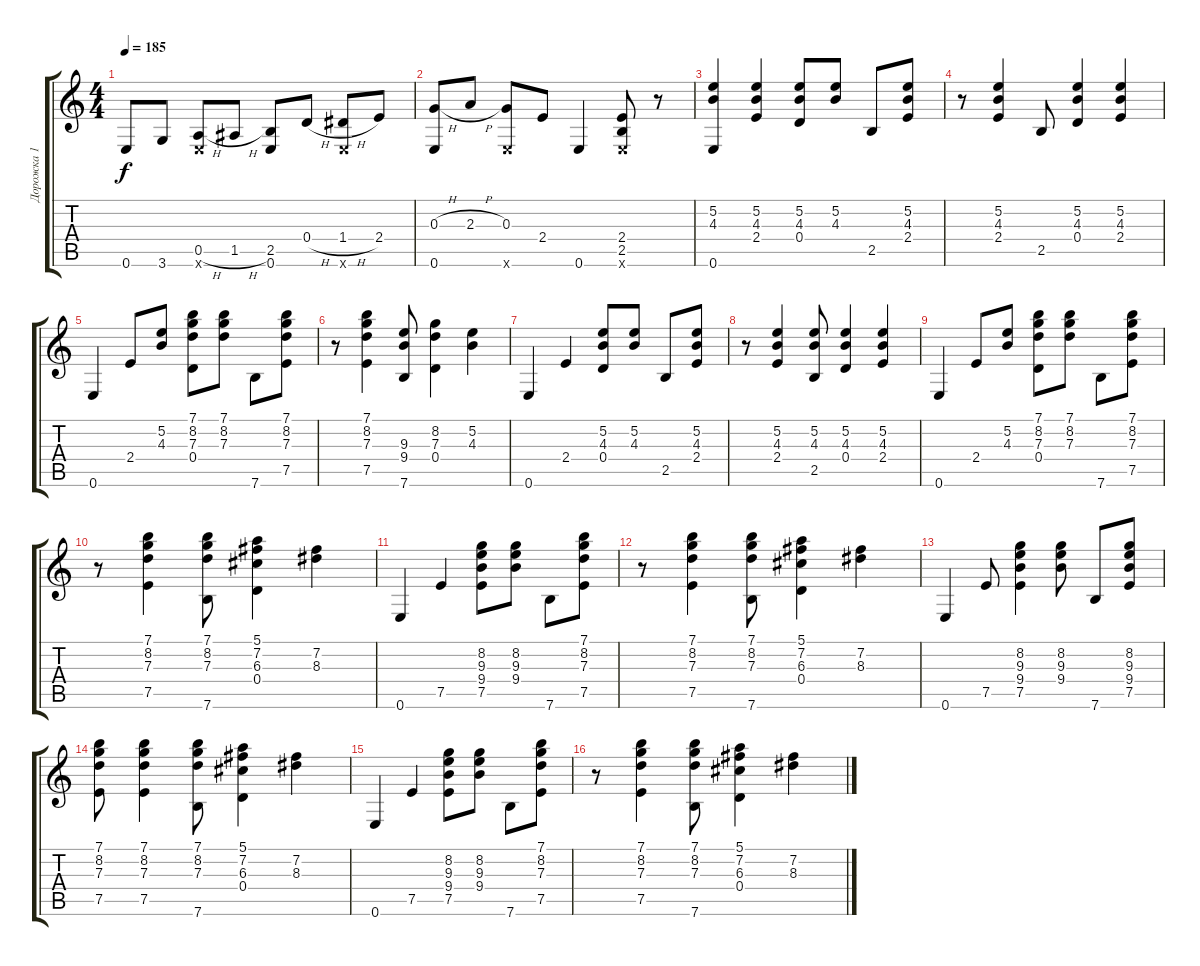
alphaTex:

\track ("Дорожка 1" "Дорожка 1") {instrument acousticguitarsteel}
\staff {score tabs}
\tuning (E4 B3 G3 D3 A2 E2) {hide}
\ts (4 4)
\tempo 185
\clef g2
\ks c
0.6.8{dy f} 3.6.8 (0.5{h} 0.6{x}).8 1.5{h}.8 (2.5 0.6).8 0.4{h}.8 (1.4{h} 0.6{x}).8 2.4.8 |
(0.3{h} 0.6).8 2.3{h}.8 (0.3 0.6{x}).8 2.4.8 0.6.4 (2.4 2.5 0.6{x}).8 r.8 |
(5.2 4.3 0.6).4 (5.2 4.3 2.4).4 (5.2 4.3 0.4).8 (5.2 4.3).8 2.5.8 (5.2 4.3 2.4).8 |
r.8 (5.2 4.3 2.4).4 2.5.8 (5.2 4.3 0.4).4 (5.2 4.3 2.4).4 |
0.6.4 2.4.8 (5.2 4.3).8 (7.1 8.2 7.3 0.4).8 (7.1 8.2 7.3).8 7.6.8 (7.1 8.2 7.3 7.5).8 |
r.8 (7.1 8.2 7.3 7.5).4 (9.3 9.4 7.6).8 (8.2 7.3 0.4).4 (5.2 4.3).4 |
0.6.4 2.4.4 (5.2 4.3 0.4).8 (5.2 4.3).8 2.5.8 (5.2 4.3 2.4).8 |
r.8 (5.2 4.3 2.4).4 (5.2 4.3 2.5).8 (5.2 4.3 0.4).4 (5.2 4.3 2.4).4 |
0.6.4 2.4.8 (5.2 4.3).8 (7.1 8.2 7.3 0.4).8 (7.1 8.2 7.3).8 7.6.8 (7.1 8.2 7.3 7.5).8 |
r.8 (7.1 8.2 7.3 7.5).4 (7.1 8.2 7.3 7.6).8 (5.1 7.2 6.3 0.4).4 (7.2 8.3).4 |
0.6.4 7.5.4 (8.2 9.3 9.4 7.5).8 (8.2 9.3 9.4).8 7.6.8 (7.1 8.2 7.3 7.5).8 |
r.8 (7.1 8.2 7.3 7.5).4 (7.1 8.2 7.3 7.6).8 (5.1 7.2 6.3 0.4).4 (7.2 8.3).4 |
0.6.4 7.5.8 (8.2 9.3 9.4 7.5).4 (8.2 9.3 9.4).8 7.6.8 (8.2 9.3 9.4 7.5).8 |
(7.1 8.2 7.3 7.5).8 (7.1 8.2 7.3 7.5).4 (7.1 8.2 7.3 7.6).8 (5.1 7.2 6.3 0.4).4 (7.2 8.3).4 |
0.6.4 7.5.4 (8.2 9.3 9.4 7.5).8 (8.2 9.3 9.4).8 7.6.8 (7.1 8.2 7.3 7.5).8 |
r.8 (7.1 8.2 7.3 7.5).4 (7.1 8.2 7.3 7.6).8 (5.1 7.2 6.3 0.4).4 (7.2 8.3).4
